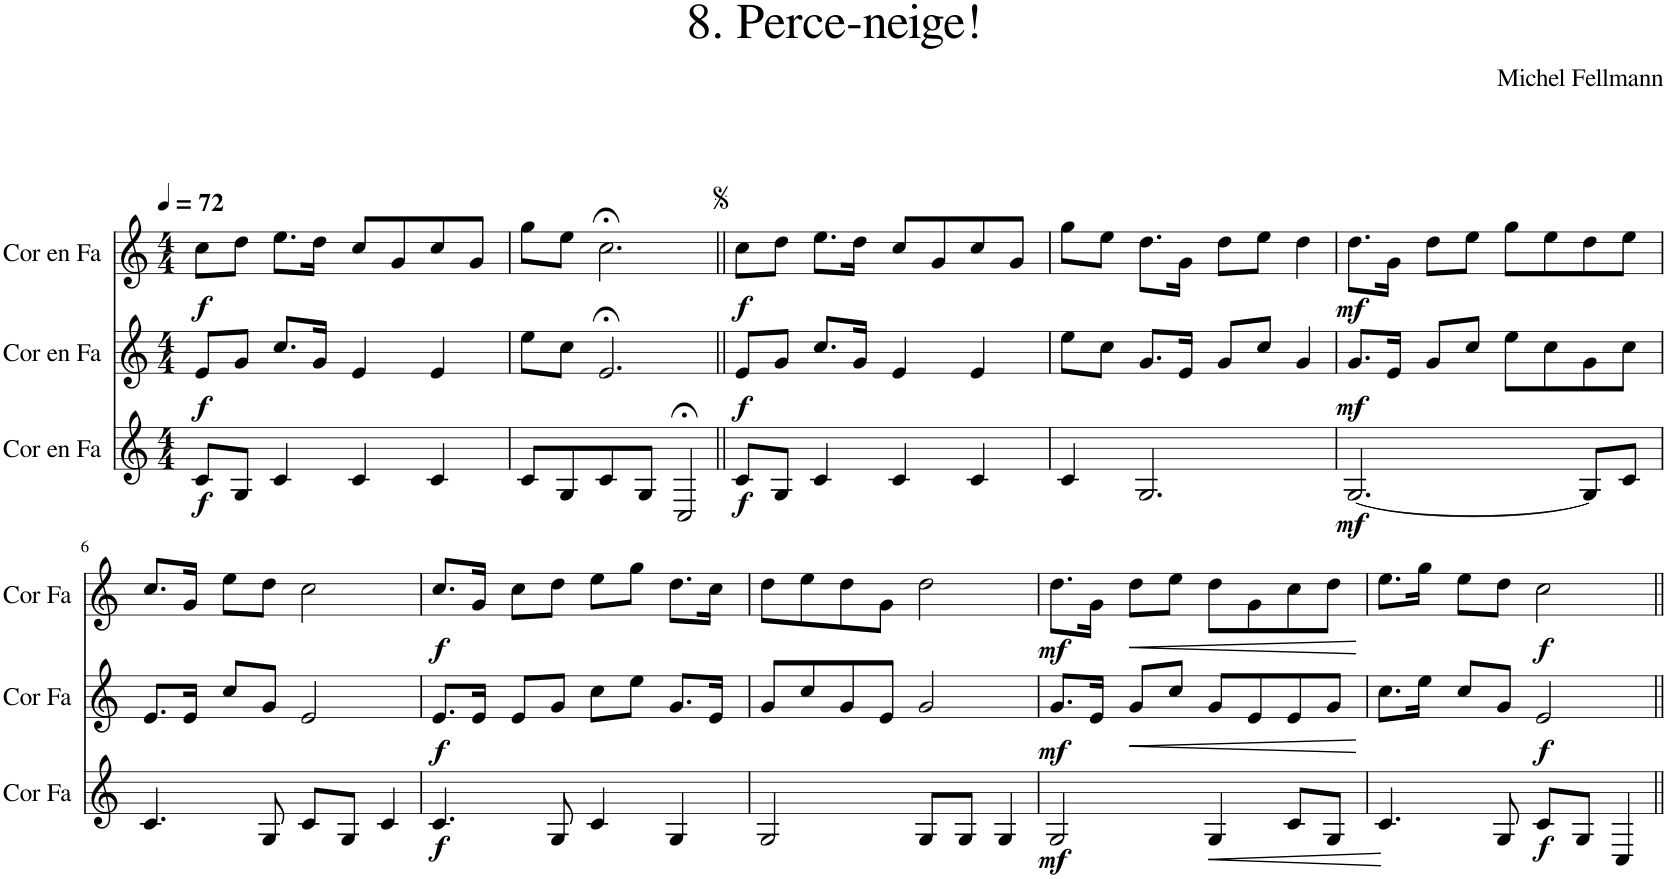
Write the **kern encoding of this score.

**kern	**dynam	**kern	**dynam	**kern	**dynam
*part3	*part3	*part2	*part2	*part1	*part1
*staff3	*staff3	*staff2	*staff2	*staff1	*staff1
*I"Cor en Fa	*	*I"Cor en Fa	*	*I"Cor en Fa	*
*I'Cor Fa	*	*I'Cor Fa	*	*I'Cor Fa	*
*clefG2	*	*clefG2	*	*clefG2	*
*Trd4c7	*	*Trd4c7	*	*Trd4c7	*
*k[]	*	*k[]	*	*k[]	*
*M4/4	*	*M4/4	*	*M4/4	*
*MM72	*	*MM72	*	*MM72	*
=1	=1	=1	=1	=1	=1
!	!LO:DY:b	!	!LO:DY:b	!	!LO:DY:b
8c/L	f	8e/L	f	8cc\L	f
8G/J	.	8g/J	.	8dd\J	.
4c/	.	8.cc/L	.	8.ee\L	.
.	.	16g/Jk	.	16dd\Jk	.
4c/	.	4e/	.	8cc/L	.
.	.	.	.	8g/	.
4c/	.	4e/	.	8cc/	.
.	.	.	.	8g/J	.
=2	=2	=2	=2	=2	=2
8c/L	.	8ee\L	.	8gg\L	.
8G/	.	8cc\J	.	8ee\J	.
8c/	.	2.e;</	.	2.cc;<\	.
8G/J	.	.	.	.	.
2C;</	.	.	.	.	.
=3||	=3||	=3||	=3||	=3||	=3||
!	!LO:DY:b	!	!LO:DY:b	!	!LO:DY:b
8c/L	f	8e/L	f	8cc\L	f
8G/J	.	8g/J	.	8dd\J	.
4c/	.	8.cc/L	.	8.ee\L	.
.	.	16g/Jk	.	16dd\Jk	.
4c/	.	4e/	.	8cc/L	.
.	.	.	.	8g/	.
4c/	.	4e/	.	8cc/	.
.	.	.	.	8g/J	.
=4	=4	=4	=4	=4	=4
4c/	.	8ee\L	.	8gg\L	.
.	.	8cc\J	.	8ee\J	.
2.G/	.	8.g/L	.	8.dd\L	.
.	.	16e/Jk	.	16g\Jk	.
.	.	8g/L	.	8dd\L	.
.	.	8cc/J	.	8ee\J	.
.	.	4g/	.	4dd\	.
=5	=5	=5	=5	=5	=5
!	!LO:DY:b	!	!LO:DY:b	!	!LO:DY:b
[2.G/	mf	8.g/L	mf	8.dd\L	mf
.	.	16e/Jk	.	16g\Jk	.
.	.	8g/L	.	8dd\L	.
.	.	8cc/J	.	8ee\J	.
.	.	8ee\L	.	8gg\L	.
.	.	8cc\	.	8ee\	.
8G/L]	.	8g\	.	8dd\	.
8c/J	.	8cc\J	.	8ee\J	.
!!LO:LB:g=z
=6	=6	=6	=6	=6	=6
4.c/	.	8.e/L	.	8.cc/L	.
.	.	16e/Jk	.	16g/Jk	.
.	.	8cc/L	.	8ee\L	.
8G/	.	8g/J	.	8dd\J	.
8c/L	.	2e/	.	2cc\	.
8G/J	.	.	.	.	.
4c/	.	.	.	.	.
=7	=7	=7	=7	=7	=7
!	!LO:DY:b	!	!LO:DY:b	!	!LO:DY:b
4.c/	f	8.e/L	f	8.cc/L	f
.	.	16e/Jk	.	16g/Jk	.
.	.	8e/L	.	8cc\L	.
8G/	.	8g/J	.	8dd\J	.
4c/	.	8cc\L	.	8ee\L	.
.	.	8ee\J	.	8gg\J	.
4G/	.	8.g/L	.	8.dd\L	.
.	.	16e/Jk	.	16cc\Jk	.
=8	=8	=8	=8	=8	=8
2G/	.	8g/L	.	8dd\L	.
.	.	8cc/	.	8ee\	.
.	.	8g/	.	8dd\	.
.	.	8e/J	.	8g\J	.
8G/L	.	2g/	.	2dd\	.
8G/J	.	.	.	.	.
4G/	.	.	.	.	.
=9	=9	=9	=9	=9	=9
!	!LO:DY:b	!	!LO:DY:b	!	!LO:DY:b
2G/	mf	8.g/L	mf	8.dd\L	mf
.	.	16e/Jk	.	16g\Jk	.
!	!	!	!LO:HP:b	!	!LO:HP:b
.	.	8g/L	<	8dd\L	<
.	.	8cc/J	.	8ee\J	.
!	!LO:HP:b	!	!	!	!
4G/	<	8g/L	.	8dd\L	.
.	.	8e/	.	8g\	.
8c/L	.	8e/	.	8cc\	.
8G/J	.	8g/J	.	8dd\J	.
.	[	.	[	.	[
=10	=10	=10	=10	=10	=10
4.c/	.	8.cc\L	.	8.ee\L	.
.	.	16ee\Jk	.	16gg\Jk	.
.	.	8cc/L	.	8ee\L	.
8G/	.	8g/J	.	8dd\J	.
!	!LO:DY:b	!	!LO:DY:b	!	!LO:DY:b
8c/L	f	2e/	f	2cc\	f
8G/J	.	.	.	.	.
4C/	.	.	.	.	.
=||	=||	=||	=||	=||	=||
*-	*-	*-	*-	*-	*-
